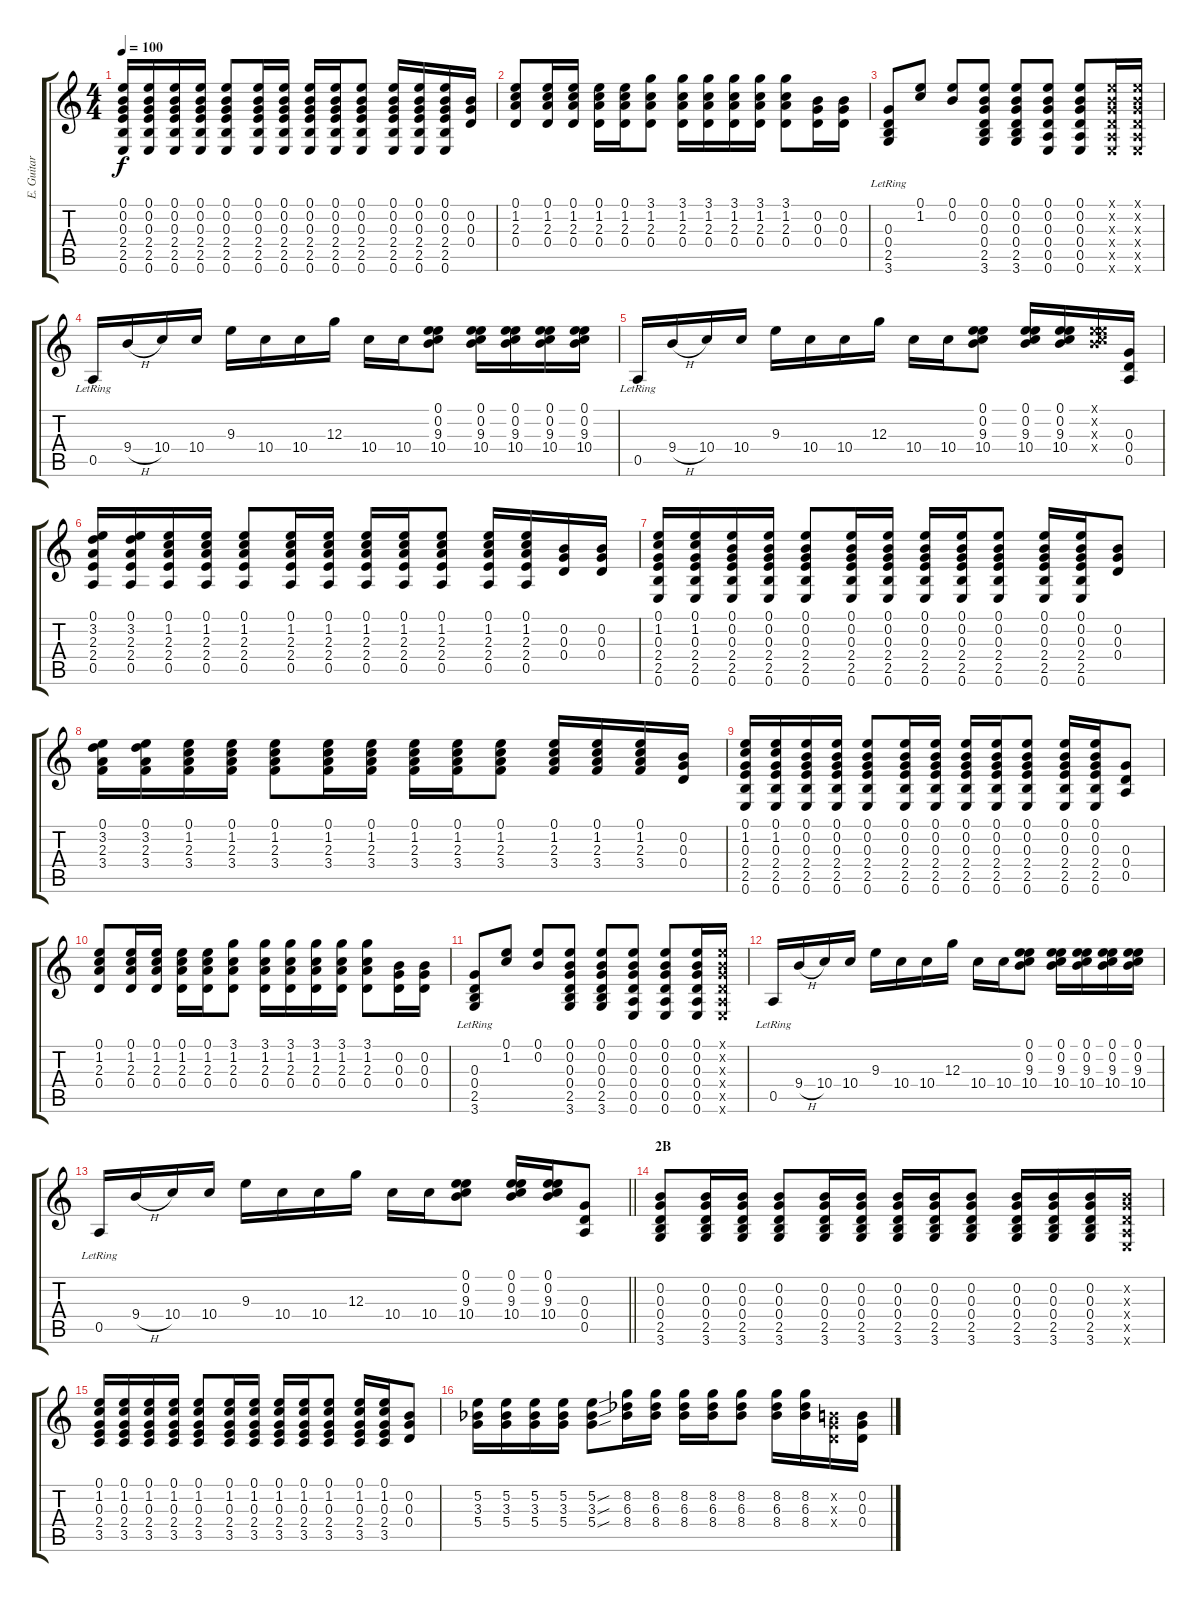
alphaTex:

\track ("E. Guitar II" "E. Guitar ") {instrument electricguitarclean}
\staff {score tabs}
\tuning (E4 B3 G3 D3 A2 E2) {hide}
\ts (4 4)
\tempo 100
\clef g2
\ks c
(0.1 0.2 0.3 2.4 2.5 0.6).16{dy f} (0.1 0.2 0.3 2.4 2.5 0.6).16 (0.1 0.2 0.3 2.4 2.5 0.6).16 (0.1 0.2 0.3 2.4 2.5 0.6).16 (0.1 0.2 0.3 2.4 2.5 0.6).8 (0.1 0.2 0.3 2.4 2.5 0.6).16 (0.1 0.2 0.3 2.4 2.5 0.6).16 (0.1 0.2 0.3 2.4 2.5 0.6).16 (0.1 0.2 0.3 2.4 2.5 0.6).16 (0.1 0.2 0.3 2.4 2.5 0.6).8 (0.1 0.2 0.3 2.4 2.5 0.6).16 (0.1 0.2 0.3 2.4 2.5 0.6).16 (0.1 0.2 0.3 2.4 2.5 0.6).16 (0.2 0.3 0.4).16 |
(0.1 1.2 2.3 0.4).8 (0.1 1.2 2.3 0.4).16 (0.1 1.2 2.3 0.4).16 (0.1 1.2 2.3 0.4).16 (0.1 1.2 2.3 0.4).16 (3.1 1.2 2.3 0.4).8 (3.1 1.2 2.3 0.4).16 (3.1 1.2 2.3 0.4).16 (3.1 1.2 2.3 0.4).16 (3.1 1.2 2.3 0.4).16 (3.1 1.2 2.3 0.4).8 (0.2 0.3 0.4).16 (0.2 0.3 0.4).16 |
(0.3{lr} 0.4{lr} 2.5{lr} 3.6{lr}).8 (0.1 1.2).8 (0.1 0.2).8 (0.1 0.2 0.3 0.4 2.5 3.6).8 (0.1 0.2 0.3 0.4 2.5 3.6).8 (0.1 0.2 0.3 0.4 0.5 0.6).8 (0.1 0.2 0.3 0.4 0.5 0.6).8 (0.1{x} 0.2{x} 0.3{x} 0.4{x} 0.5{x} 0.6{x}).16 (0.1{x} 0.2{x} 0.3{x} 0.4{x} 0.5{x} 0.6{x}).16 |
0.5{lr}.16 9.4{h}.16 10.4.16 10.4.16 9.3.16 10.4.16 10.4.16 12.3.16 10.4.16 10.4.16 (0.1 0.2 9.3 10.4).8 (0.1 0.2 9.3 10.4).16 (0.1 0.2 9.3 10.4).16 (0.1 0.2 9.3 10.4).16 (0.1 0.2 9.3 10.4).16 |
0.5{lr}.16 9.4{h}.16 10.4.16 10.4.16 9.3.16 10.4.16 10.4.16 12.3.16 10.4.16 10.4.16 (0.1 0.2 9.3 10.4).8 (0.1 0.2 9.3 10.4).16 (0.1 0.2 9.3 10.4).16 (0.1{x} 0.2{x} 9.3{x} 10.4{x}).16 (0.3 0.4 0.5).16 |
(0.1 3.2 2.3 2.4 0.5).16 (0.1 3.2 2.3 2.4 0.5).16 (0.1 1.2 2.3 2.4 0.5).16 (0.1 1.2 2.3 2.4 0.5).16 (0.1 1.2 2.3 2.4 0.5).8 (0.1 1.2 2.3 2.4 0.5).16 (0.1 1.2 2.3 2.4 0.5).16 (0.1 1.2 2.3 2.4 0.5).16 (0.1 1.2 2.3 2.4 0.5).16 (0.1 1.2 2.3 2.4 0.5).8 (0.1 1.2 2.3 2.4 0.5).16 (0.1 1.2 2.3 2.4 0.5).16 (0.2 0.3 0.4).16 (0.2 0.3 0.4).16 |
(0.1 1.2 0.3 2.4 2.5 0.6).16 (0.1 1.2 0.3 2.4 2.5 0.6).16 (0.1 0.2 0.3 2.4 2.5 0.6).16 (0.1 0.2 0.3 2.4 2.5 0.6).16 (0.1 0.2 0.3 2.4 2.5 0.6).8 (0.1 0.2 0.3 2.4 2.5 0.6).16 (0.1 0.2 0.3 2.4 2.5 0.6).16 (0.1 0.2 0.3 2.4 2.5 0.6).16 (0.1 0.2 0.3 2.4 2.5 0.6).16 (0.1 0.2 0.3 2.4 2.5 0.6).8 (0.1 0.2 0.3 2.4 2.5 0.6).16 (0.1 0.2 0.3 2.4 2.5 0.6).16 (0.2 0.3 0.4).8 |
(0.1 3.2 2.3 3.4).16 (0.1 3.2 2.3 3.4).16 (0.1 1.2 2.3 3.4).16 (0.1 1.2 2.3 3.4).16 (0.1 1.2 2.3 3.4).8 (0.1 1.2 2.3 3.4).16 (0.1 1.2 2.3 3.4).16 (0.1 1.2 2.3 3.4).16 (0.1 1.2 2.3 3.4).16 (0.1 1.2 2.3 3.4).8 (0.1 1.2 2.3 3.4).16 (0.1 1.2 2.3 3.4).16 (0.1 1.2 2.3 3.4).16 (0.2 0.3 0.4).16 |
(0.1 1.2 0.3 2.4 2.5 0.6).16 (0.1 1.2 0.3 2.4 2.5 0.6).16 (0.1 0.2 0.3 2.4 2.5 0.6).16 (0.1 0.2 0.3 2.4 2.5 0.6).16 (0.1 0.2 0.3 2.4 2.5 0.6).8 (0.1 0.2 0.3 2.4 2.5 0.6).16 (0.1 0.2 0.3 2.4 2.5 0.6).16 (0.1 0.2 0.3 2.4 2.5 0.6).16 (0.1 0.2 0.3 2.4 2.5 0.6).16 (0.1 0.2 0.3 2.4 2.5 0.6).8 (0.1 0.2 0.3 2.4 2.5 0.6).16 (0.1 0.2 0.3 2.4 2.5 0.6).16 (0.3 0.4 0.5).8 |
(0.1 1.2 2.3 0.4).8 (0.1 1.2 2.3 0.4).16 (0.1 1.2 2.3 0.4).16 (0.1 1.2 2.3 0.4).16 (0.1 1.2 2.3 0.4).16 (3.1 1.2 2.3 0.4).8 (3.1 1.2 2.3 0.4).16 (3.1 1.2 2.3 0.4).16 (3.1 1.2 2.3 0.4).16 (3.1 1.2 2.3 0.4).16 (3.1 1.2 2.3 0.4).8 (0.2 0.3 0.4).16 (0.2 0.3 0.4).16 |
(0.3{lr} 0.4{lr} 2.5{lr} 3.6{lr}).8 (0.1 1.2).8 (0.1 0.2).8 (0.1 0.2 0.3 0.4 2.5 3.6).8 (0.1 0.2 0.3 0.4 2.5 3.6).8 (0.1 0.2 0.3 0.4 0.5 0.6).8 (0.1 0.2 0.3 0.4 0.5 0.6).8 (0.1 0.2 0.3 0.4 0.5 0.6).16 (0.1{x} 0.2{x} 0.3{x} 0.4{x} 0.5{x} 0.6{x}).16 |
0.5{lr}.16 9.4{h}.16 10.4.16 10.4.16 9.3.16 10.4.16 10.4.16 12.3.16 10.4.16 10.4.16 (0.1 0.2 9.3 10.4).8 (0.1 0.2 9.3 10.4).16 (0.1 0.2 9.3 10.4).16 (0.1 0.2 9.3 10.4).16 (0.1 0.2 9.3 10.4).16 |
\barLineRight lightlight
0.5{lr}.16 9.4{h}.16 10.4.16 10.4.16 9.3.16 10.4.16 10.4.16 12.3.16 10.4.16 10.4.16 (0.1 0.2 9.3 10.4).8 (0.1 0.2 9.3 10.4).16 (0.1 0.2 9.3 10.4).16 (0.3 0.4 0.5).8 |
\section ("" "2B")
(0.2 0.3 0.4 2.5 3.6).8 (0.2 0.3 0.4 2.5 3.6).16 (0.2 0.3 0.4 2.5 3.6).16 (0.2 0.3 0.4 2.5 3.6).8 (0.2 0.3 0.4 2.5 3.6).16 (0.2 0.3 0.4 2.5 3.6).16 (0.2 0.3 0.4 2.5 3.6).16 (0.2 0.3 0.4 2.5 3.6).16 (0.2 0.3 0.4 2.5 3.6).8 (0.2 0.3 0.4 2.5 3.6).16 (0.2 0.3 0.4 2.5 3.6).16 (0.2 0.3 0.4 2.5 3.6).16 (0.2{x} 0.3{x} 0.4{x} 0.5{x} 0.6{x}).16 |
(0.1 1.2 0.3 2.4 3.5).16 (0.1 1.2 0.3 2.4 3.5).16 (0.1 1.2 0.3 2.4 3.5).16 (0.1 1.2 0.3 2.4 3.5).16 (0.1 1.2 0.3 2.4 3.5).8 (0.1 1.2 0.3 2.4 3.5).16 (0.1 1.2 0.3 2.4 3.5).16 (0.1 1.2 0.3 2.4 3.5).16 (0.1 1.2 0.3 2.4 3.5).16 (0.1 1.2 0.3 2.4 3.5).8 (0.1 1.2 0.3 2.4 3.5).16 (0.1 1.2 0.3 2.4 3.5).16 (0.2 0.3 0.4).8 |
(5.2 3.3{acc b} 5.4).16 (5.2 3.3{acc b} 5.4).16 (5.2 3.3{acc b} 5.4).16 (5.2 3.3{acc b} 5.4).16 (5.2{sou} 3.3{sou acc b} 5.4{sou}).8 (8.2 6.3{acc b} 8.4{acc b}).16 (8.2 6.3{acc b} 8.4{acc b}).16 (8.2 6.3{acc b} 8.4{acc b}).16 (8.2 6.3{acc b} 8.4{acc b}).16 (8.2 6.3{acc b} 8.4{acc b}).8 (8.2 6.3{acc b} 8.4{acc b}).16 (8.2 6.3{acc b} 8.4{acc b}).16 (0.2{x} 0.3{x} 0.4{x}).16 (0.2 0.3 0.4).16
